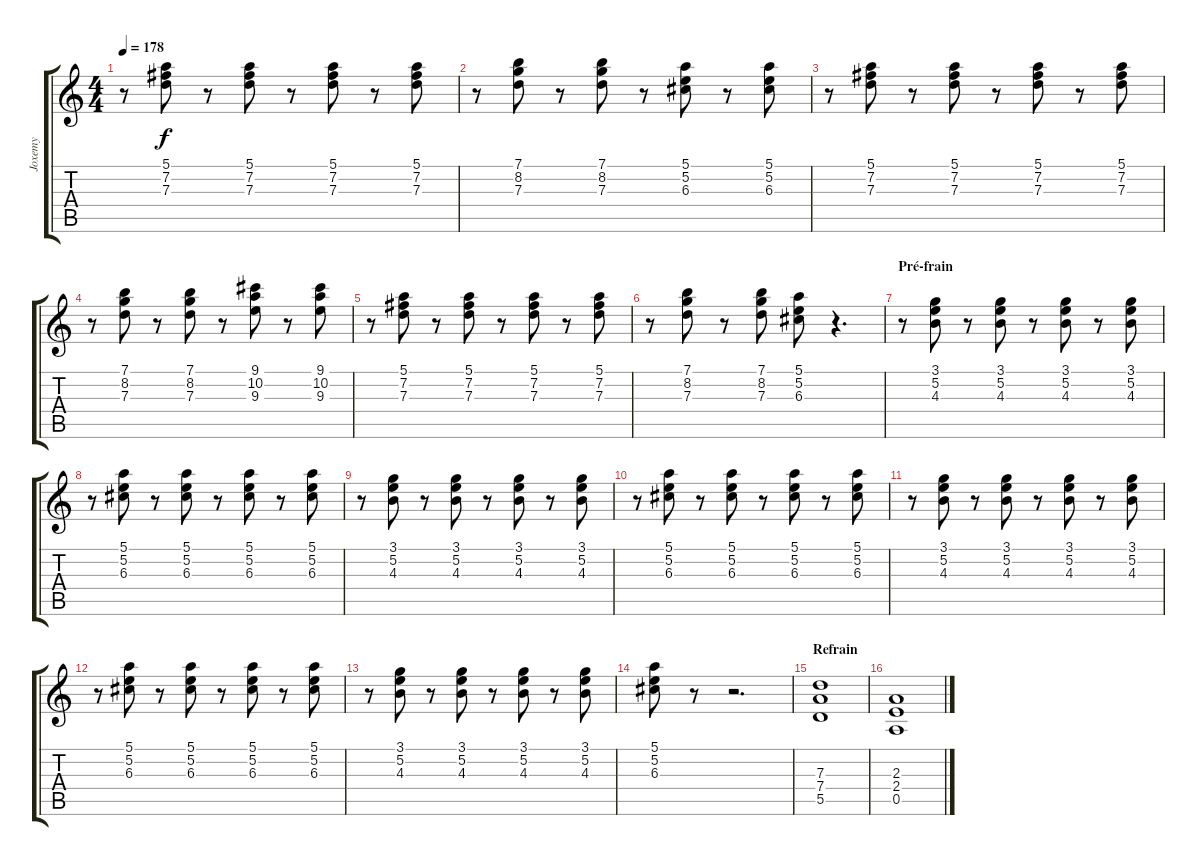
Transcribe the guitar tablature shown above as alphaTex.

\track ("Joxemy" "Joxemy") {instrument distortionguitar}
\staff {score tabs}
\tuning (E4 B3 G3 D3 A2 E2) {hide}
\ts (4 4)
\tempo 178
\clef g2
\ks c
r.8{dy f} (5.1 7.2 7.3).8 r.8 (5.1 7.2 7.3).8 r.8 (5.1 7.2 7.3).8 r.8 (5.1 7.2 7.3).8 |
r.8 (7.1 8.2 7.3).8 r.8 (7.1 8.2 7.3).8 r.8 (5.1 5.2 6.3).8 r.8 (5.1 5.2 6.3).8 |
r.8 (5.1 7.2 7.3).8 r.8 (5.1 7.2 7.3).8 r.8 (5.1 7.2 7.3).8 r.8 (5.1 7.2 7.3).8 |
r.8 (7.1 8.2 7.3).8 r.8 (7.1 8.2 7.3).8 r.8 (9.1 10.2 9.3).8 r.8 (9.1 10.2 9.3).8 |
r.8 (5.1 7.2 7.3).8 r.8 (5.1 7.2 7.3).8 r.8 (5.1 7.2 7.3).8 r.8 (5.1 7.2 7.3).8 |
r.8 (7.1 8.2 7.3).8 r.8 (7.1 8.2 7.3).8 (5.1 5.2 6.3).8 r.4{d} |
\section ("" "Pré-frain")
r.8 (3.1 5.2 4.3).8 r.8 (3.1 5.2 4.3).8 r.8 (3.1 5.2 4.3).8 r.8 (3.1 5.2 4.3).8 |
r.8 (5.1 5.2 6.3).8 r.8 (5.1 5.2 6.3).8 r.8 (5.1 5.2 6.3).8 r.8 (5.1 5.2 6.3).8 |
r.8 (3.1 5.2 4.3).8 r.8 (3.1 5.2 4.3).8 r.8 (3.1 5.2 4.3).8 r.8 (3.1 5.2 4.3).8 |
r.8 (5.1 5.2 6.3).8 r.8 (5.1 5.2 6.3).8 r.8 (5.1 5.2 6.3).8 r.8 (5.1 5.2 6.3).8 |
r.8 (3.1 5.2 4.3).8 r.8 (3.1 5.2 4.3).8 r.8 (3.1 5.2 4.3).8 r.8 (3.1 5.2 4.3).8 |
r.8 (5.1 5.2 6.3).8 r.8 (5.1 5.2 6.3).8 r.8 (5.1 5.2 6.3).8 r.8 (5.1 5.2 6.3).8 |
r.8 (3.1 5.2 4.3).8 r.8 (3.1 5.2 4.3).8 r.8 (3.1 5.2 4.3).8 r.8 (3.1 5.2 4.3).8 |
(5.1 5.2 6.3).8 r.8 r.2{d} |
\section ("" "Refrain")
(7.3 7.4 5.5).1{instrument distortionguitar} |
(2.3 2.4 0.5).1
